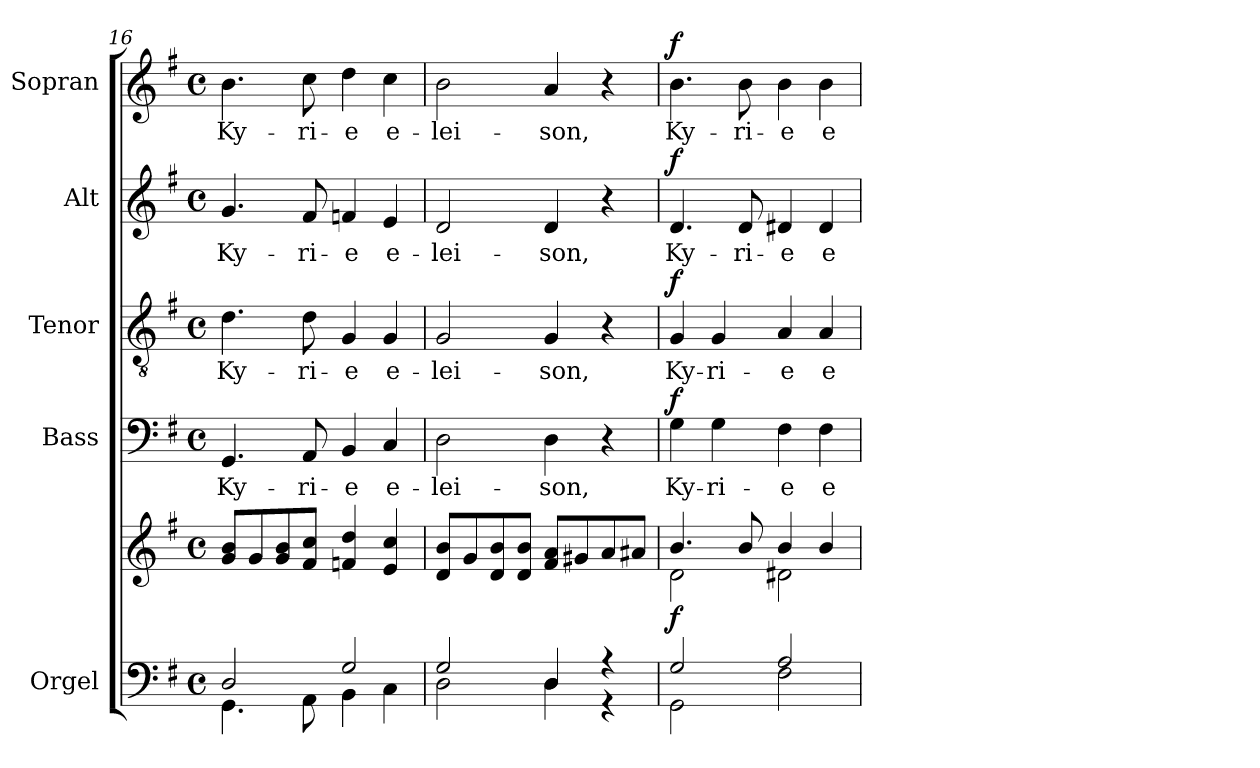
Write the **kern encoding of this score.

**kern	**kern	**dynam	**kern	**text	**dynam	**kern	**text	**dynam	**kern	**text	**dynam	**kern	**text	**dynam
*part5	*part5	*part5	*part4	*part4	*part4	*part3	*part3	*part3	*part2	*part2	*part2	*part1	*part1	*part1
*staff6	*staff5	*staff5/6	*staff4	*staff4	*staff4	*staff3	*staff3	*staff3	*staff2	*staff2	*staff2	*staff1	*staff1	*staff1
*I"Orgel	*	*	*I"Bass	*	*	*I"Tenor	*	*	*I"Alt	*	*	*I"Sopran	*	*
*I'Org.	*	*	*I'B.	*	*	*I'T.	*	*	*I'A.	*	*	*I'S.	*	*
*clefF4	*clefG2	*	*clefF4	*	*	*clefGv2	*	*	*clefG2	*	*	*clefG2	*	*
*k[f#]	*k[f#]	*	*k[f#]	*	*	*k[f#]	*	*	*k[f#]	*	*	*k[f#]	*	*
*G:	*G:	*	*G:	*	*	*G:	*	*	*G:	*	*	*G:	*	*
*M4/4	*M4/4	*	*M4/4	*	*	*M4/4	*	*	*M4/4	*	*	*M4/4	*	*
*met(c)	*met(c)	*	*met(c)	*	*	*met(c)	*	*	*met(c)	*	*	*met(c)	*	*
=16	=16	=16	=16	=16	=16	=16	=16	=16	=16	=16	=16	=16	=16	=16
*^	*	*	*	*	*	*	*	*	*	*	*	*	*	*
!	!	!	!	!	!LO:LY:b	!	!	!LO:LY:b	!	!	!LO:LY:b	!	!	!LO:LY:b	!
2D/	4.GG\	8g/ 8b/L	.	4.GG/	Ky-	.	4.d\	Ky-	.	4.g/	Ky-	.	4.b\	Ky-	.
.	.	8g/	.	.	.	.	.	.	.	.	.	.	.	.	.
.	.	8g/ 8b/	.	.	.	.	.	.	.	.	.	.	.	.	.
!	!	!	!	!	!LO:LY:b	!	!	!LO:LY:b	!	!	!LO:LY:b	!	!	!LO:LY:b	!
.	8AA\	8f#/ 8cc/J	.	8AA/	-ri-	.	8d\	-ri-	.	8f#/	-ri-	.	8cc\	-ri-	.
!	!	!	!	!	!LO:LY:b	!	!	!LO:LY:b	!	!	!LO:LY:b	!	!	!LO:LY:b	!
2G/	4BB\	4fn/ 4dd/	.	4BB/	-e	.	4G/	-e	.	4fn/	-e	.	4dd\	-e	.
!	!	!	!	!	!LO:LY:b	!	!	!LO:LY:b	!	!	!LO:LY:b	!	!	!LO:LY:b	!
.	4C\	4e/ 4cc/	.	4C/	e-	.	4G/	e-	.	4e/	e-	.	4cc\	e-	.
!!LO:LB:g=z
=17	=17	=17	=17	=17	=17	=17	=17	=17	=17	=17	=17	=17	=17	=17	=17
!	!	!	!	!	!LO:LY:b	!	!	!LO:LY:b	!	!	!LO:LY:b	!	!	!LO:LY:b	!
2G/	2D\	8d/ 8b/L	.	2D\	-lei-	.	2G/	-lei-	.	2d/	-lei-	.	2b\	-lei-	.
.	.	8g/	.	.	.	.	.	.	.	.	.	.	.	.	.
.	.	8d/ 8b/	.	.	.	.	.	.	.	.	.	.	.	.	.
.	.	8d/ 8b/J	.	.	.	.	.	.	.	.	.	.	.	.	.
!	!	!	!	!	!LO:LY:b	!	!	!LO:LY:b	!	!	!LO:LY:b	!	!	!LO:LY:b	!
4D/	4D\	8f#/ 8a/L	.	4D\	-son,	.	4G/	-son,	.	4d/	-son,	.	4a/	-son,	.
.	.	8g#X/	.	.	.	.	.	.	.	.	.	.	.	.	.
4r	4r	8a/	.	4r	.	.	4r	.	.	4r	.	.	4r	.	.
.	.	8a#X/J	.	.	.	.	.	.	.	.	.	.	.	.	.
=18	=18	=18	=18	=18	=18	=18	=18	=18	=18	=18	=18	=18	=18	=18	=18
*	*	*^	*	*	*	*	*	*	*	*	*	*	*	*	*
!	!	!	!	!LO:DY:b	!	!LO:LY:b	!LO:DY:a	!	!LO:LY:b	!LO:DY:a	!	!LO:LY:b	!LO:DY:a	!	!LO:LY:b	!LO:DY:a
2G/	2GG\	4.b/	2d\	f	4G\	Ky-	f	4G/	Ky-	f	4.d/	Ky-	f	4.b\	Ky-	f
!	!	!	!	!	!	!LO:LY:b	!	!	!LO:LY:b	!	!	!	!	!	!	!
.	.	.	.	.	4G\	-ri-	.	4G/	-ri-	.	.	.	.	.	.	.
!	!	!	!	!	!	!	!	!	!	!	!	!LO:LY:b	!	!	!LO:LY:b	!
.	.	8b/	.	.	.	.	.	.	.	.	8d/	-ri-	.	8b\	-ri-	.
!	!	!	!	!	!	!LO:LY:b	!	!	!LO:LY:b	!	!	!LO:LY:b	!	!	!LO:LY:b	!
2A/	2F#\	4b/	2d#X\	.	4F#\	-e	.	4A/	-e	.	4d#X/	-e	.	4b\	-e	.
!	!	!	!	!	!	!LO:LY:b	!	!	!LO:LY:b	!	!	!LO:LY:b	!	!	!LO:LY:b	!
.	.	4b/	.	.	4F#\	e-	.	4A/	e-	.	4d#/	e-	.	4b\	e-	.
*v	*v	*	*	*	*	*	*	*	*	*	*	*	*	*	*	*
*	*v	*v	*	*	*	*	*	*	*	*	*	*	*	*	*
=	=	=	=	=	=	=	=	=	=	=	=	=	=	=
*-	*-	*-	*-	*-	*-	*-	*-	*-	*-	*-	*-	*-	*-	*-
